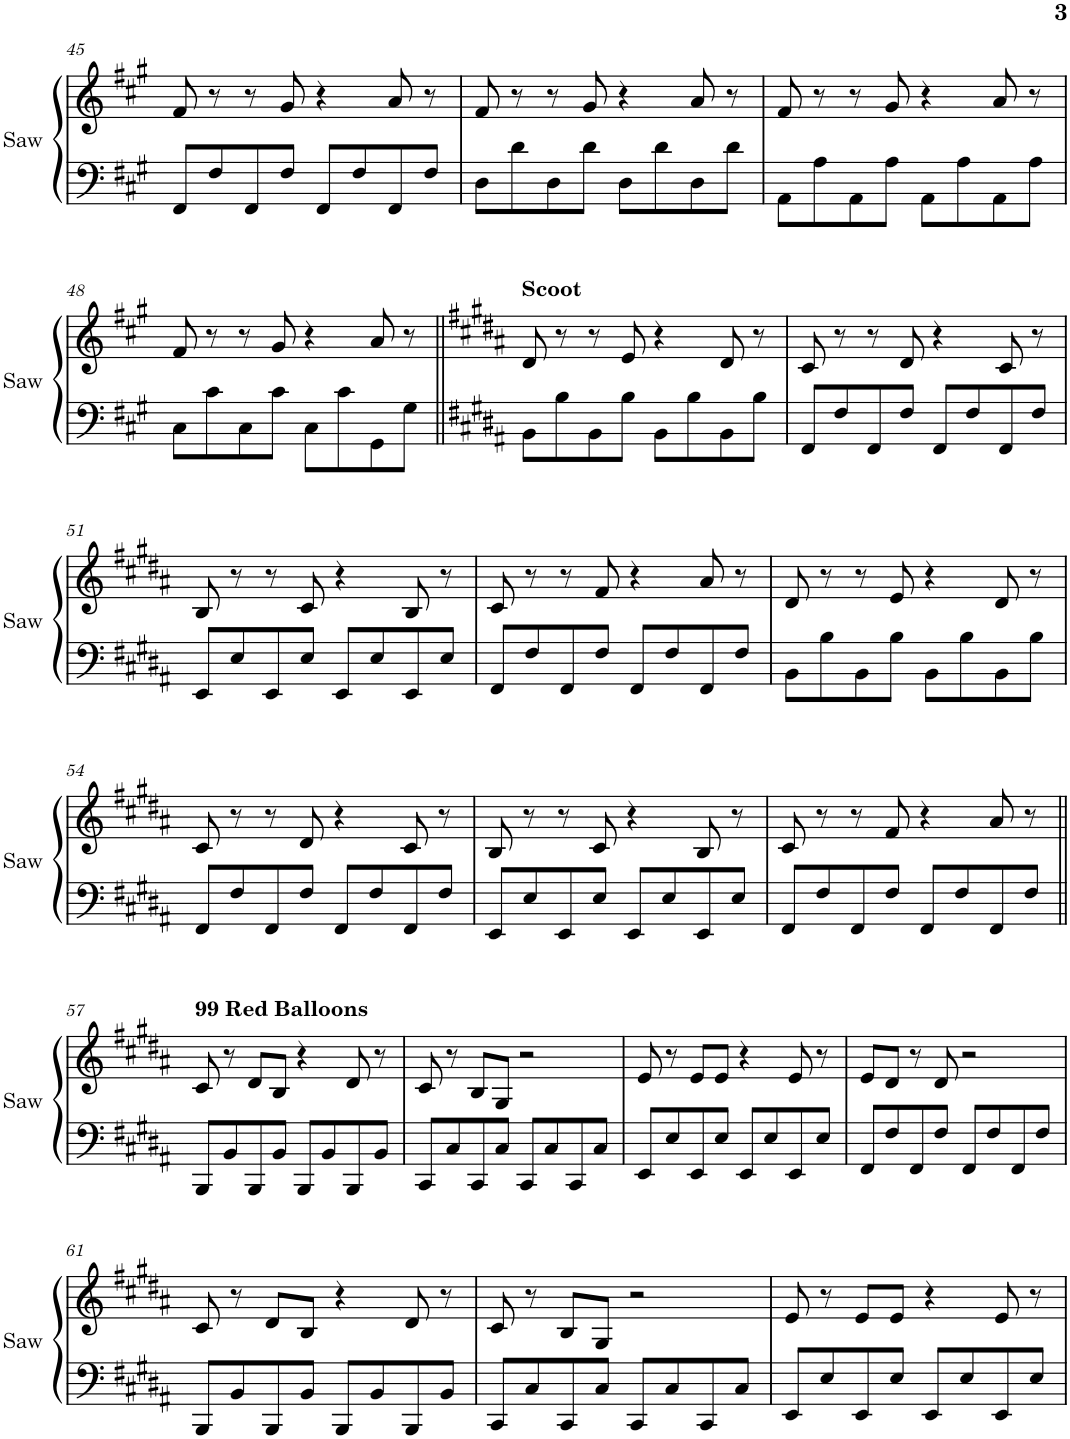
**kern	**kern
*part1	*part1
*staff2	*staff1
*I"Saw Synthesizer	*
*I'Saw	*
!!LO:PB:g=z
*clefF4	*clefG2
*k[f#c#g#]	*k[f#c#g#]
*M4/4	*M4/4
*met(c)	*met(c)
=45	=45
8FF#/L	8f#/
8F#/	8r
8FF#/	8r
8F#/J	8g#/
8FF#/L	4r
8F#/	.
8FF#/	8a/
8F#/J	8r
=46	=46
8D\L	8f#/
8d\	8r
8D\	8r
8d\J	8g#/
8D\L	4r
8d\	.
8D\	8a/
8d\J	8r
=47	=47
8AA\L	8f#/
8A\	8r
8AA\	8r
8A\J	8g#/
8AA\L	4r
8A\	.
8AA\	8a/
8A\J	8r
!!LO:LB:g=z
=48	=48
8C#\L	8f#/
8c#\	8r
8C#\	8r
8c#\J	8g#/
8C#\L	4r
8c#\	.
8GG#\	8a/
8G#\J	8r
=49||	=49||
*k[f#c#g#d#a#]	*k[f#c#g#d#a#]
!	!LO:TX:a:B:t=Scoot
8BB\L	8d#/
8B\	8r
8BB\	8r
8B\J	8e/
8BB\L	4r
8B\	.
8BB\	8d#/
8B\J	8r
=50	=50
8FF#/L	8c#/
8F#/	8r
8FF#/	8r
8F#/J	8d#/
8FF#/L	4r
8F#/	.
8FF#/	8c#/
8F#/J	8r
!!LO:LB:g=z
=51	=51
8EE/L	8B/
8E/	8r
8EE/	8r
8E/J	8c#/
8EE/L	4r
8E/	.
8EE/	8B/
8E/J	8r
=52	=52
8FF#/L	8c#/
8F#/	8r
8FF#/	8r
8F#/J	8f#/
8FF#/L	4r
8F#/	.
8FF#/	8a#/
8F#/J	8r
=53	=53
8BB\L	8d#/
8B\	8r
8BB\	8r
8B\J	8e/
8BB\L	4r
8B\	.
8BB\	8d#/
8B\J	8r
!!LO:LB:g=z
=54	=54
8FF#/L	8c#/
8F#/	8r
8FF#/	8r
8F#/J	8d#/
8FF#/L	4r
8F#/	.
8FF#/	8c#/
8F#/J	8r
=55	=55
8EE/L	8B/
8E/	8r
8EE/	8r
8E/J	8c#/
8EE/L	4r
8E/	.
8EE/	8B/
8E/J	8r
=56	=56
8FF#/L	8c#/
8F#/	8r
8FF#/	8r
8F#/J	8f#/
8FF#/L	4r
8F#/	.
8FF#/	8a#/
8F#/J	8r
!!LO:LB:g=z
=57||	=57||
!	!LO:TX:a:B:t=99 Red Balloons
8BBB/L	8c#/
8BB/	8r
8BBB/	8d#/L
8BB/J	8B/J
8BBB/L	4r
8BB/	.
8BBB/	8d#/
8BB/J	8r
=58	=58
8CC#/L	8c#/
8C#/	8r
8CC#/	8B/L
8C#/J	8G#/J
8CC#/L	2r
8C#/	.
8CC#/	.
8C#/J	.
=59	=59
8EE/L	8e/
8E/	8r
8EE/	8e/L
8E/J	8e/J
8EE/L	4r
8E/	.
8EE/	8e/
8E/J	8r
=60	=60
8FF#/L	8e/L
8F#/	8d#/J
8FF#/	8r
8F#/J	8d#/
8FF#/L	2r
8F#/	.
8FF#/	.
8F#/J	.
!!LO:LB:g=z
=61	=61
8BBB/L	8c#/
8BB/	8r
8BBB/	8d#/L
8BB/J	8B/J
8BBB/L	4r
8BB/	.
8BBB/	8d#/
8BB/J	8r
=62	=62
8CC#/L	8c#/
8C#/	8r
8CC#/	8B/L
8C#/J	8G#/J
8CC#/L	2r
8C#/	.
8CC#/	.
8C#/J	.
=63	=63
8EE/L	8e/
8E/	8r
8EE/	8e/L
8E/J	8e/J
8EE/L	4r
8E/	.
8EE/	8e/
8E/J	8r
=	=
*-	*-
